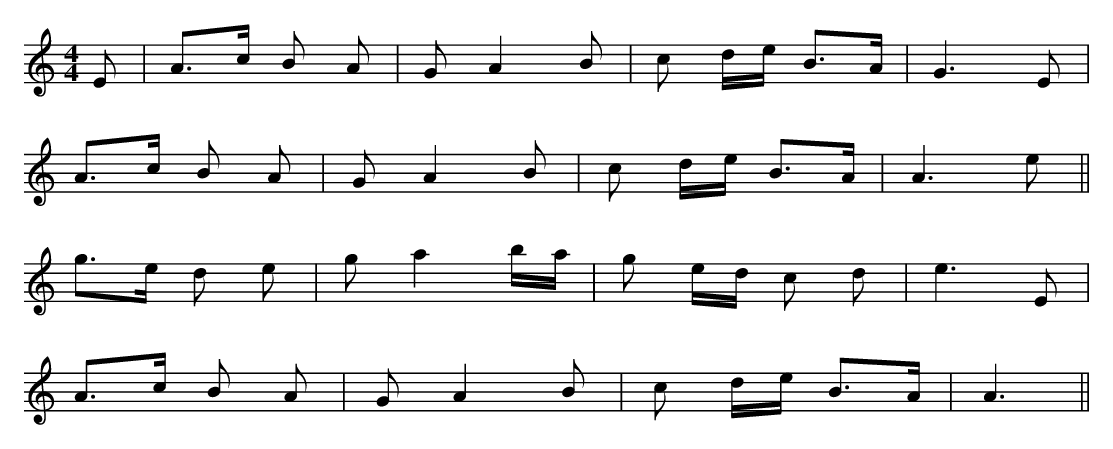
X:1
M:4/4
K:Amin
E|A>c B A|G A2 B|c d/e/ B>A|G3 E|
A>c B A|G A2 B|c d/e/ B>A|A3 e||
g>e d e|g a2 b/a/|g e/d/ c d|e3 E|
A>c B A|G A2 B|c d/e/ B>A|A3||
